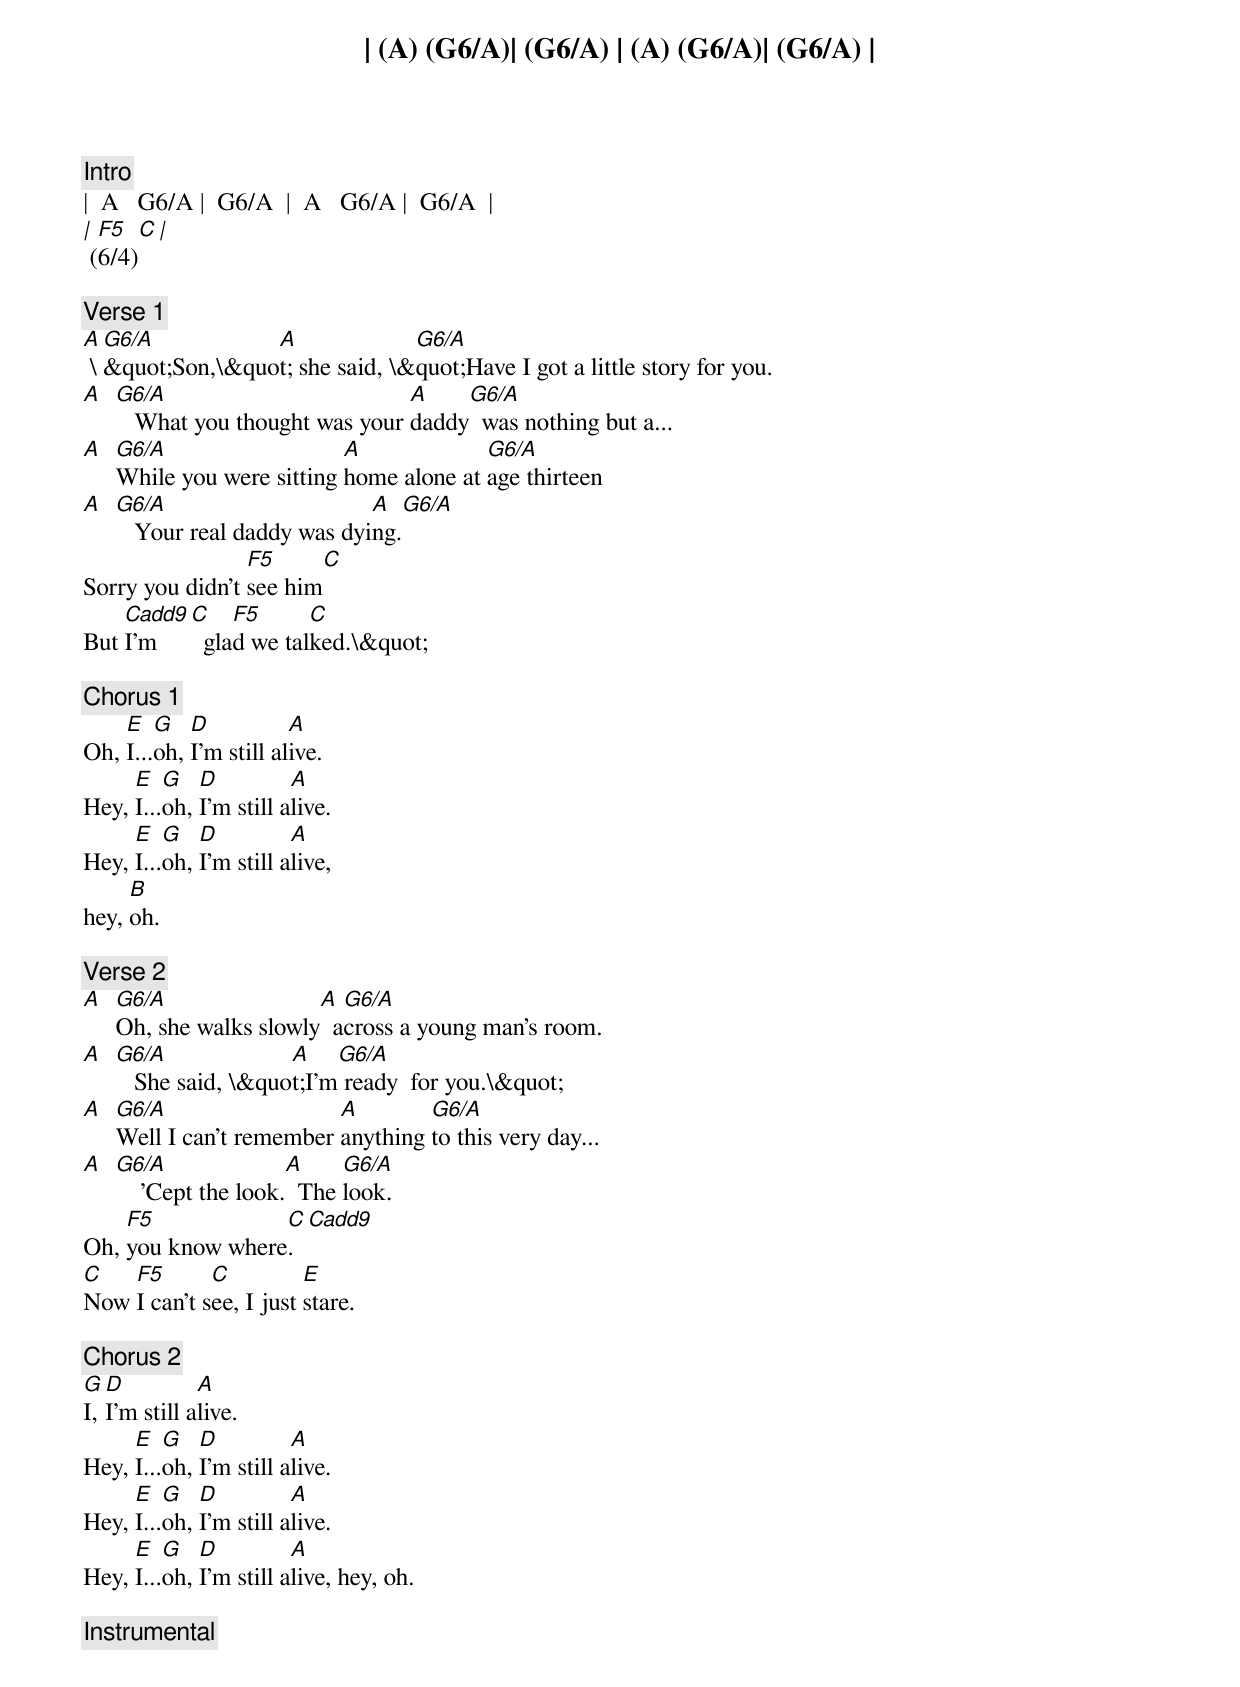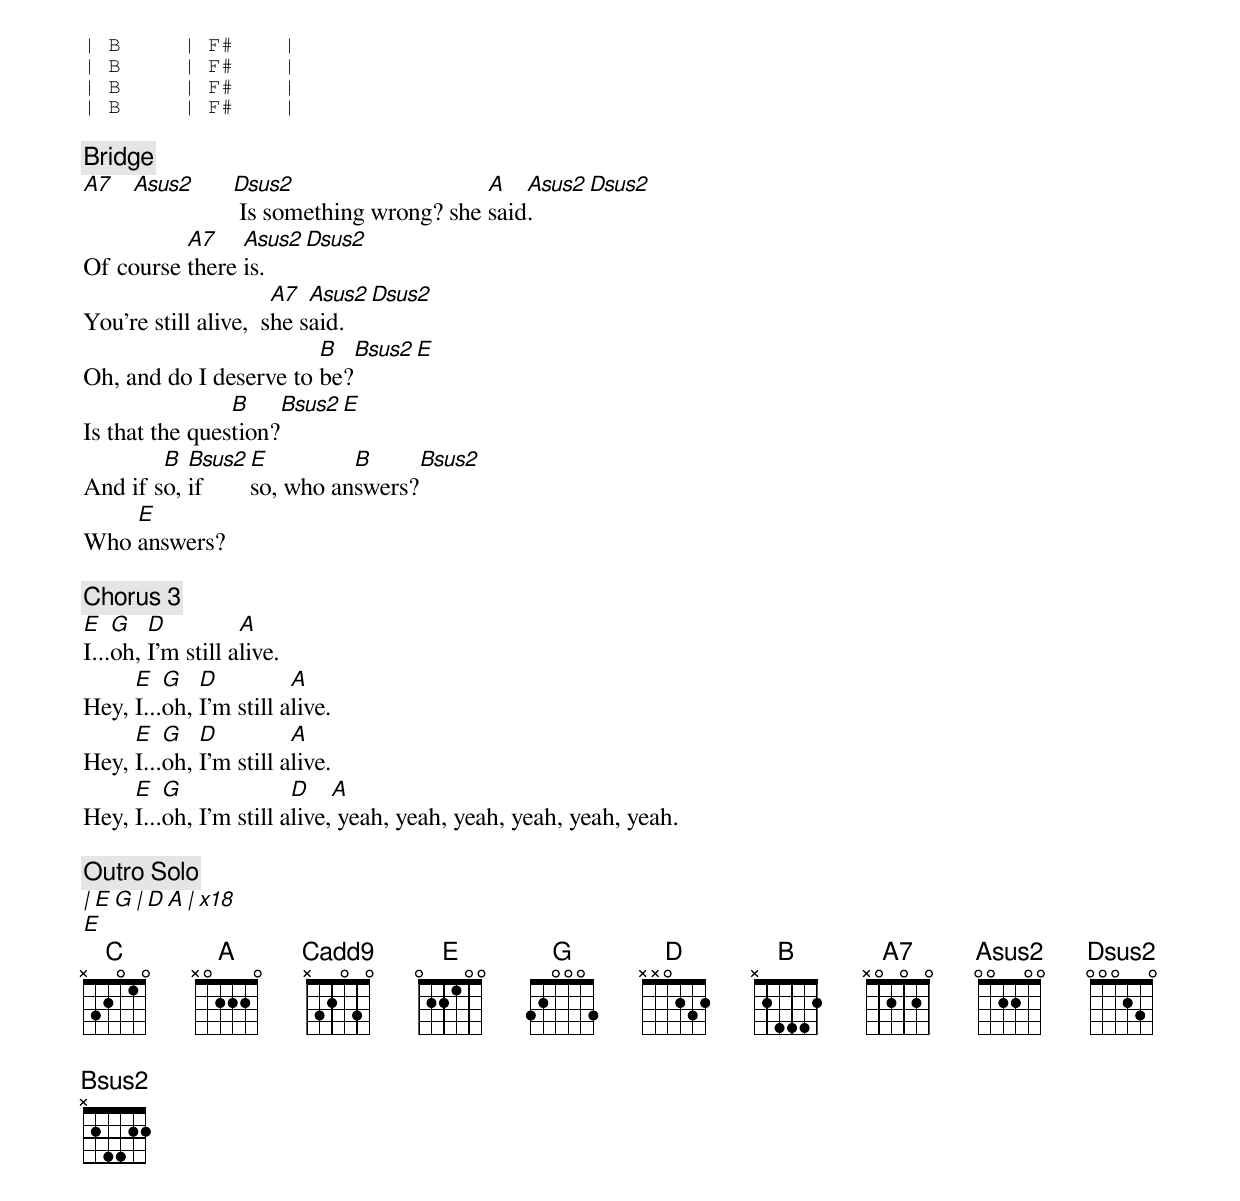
[Intro]
| (A) (G6/A)| (G6/A) | (A) (G6/A)| (G6/A) |
|  A   G6/A |  G6/A  |  A   G6/A |  G6/A  |
| F5  C        |
 (6/4)

[Verse 1]
A G6/A           A              G6/A
 \&quot;Son,\&quot; she said, \&quot;Have I got a little story for you.
A G6/A                         A    G6/A
     What you thought was your daddy  was nothing but a...
A G6/A                   A             G6/A
  While you were sitting home alone at age thirteen
A G6/A                      A   G6/A
     Your real daddy was dying.
                 F5      C
Sorry you didn't see him
    Cadd9 C    F5      C
But I'm     glad we talked.\&quot;

[Chorus 1]
    E   G   D           A
Oh, I...oh, I'm still alive.
     E   G   D          A
Hey, I...oh, I'm still alive.
     E   G   D          A
Hey, I...oh, I'm still alive,
     B
hey, oh.

[Verse 2]
A G6/A                A  G6/A
  Oh, she walks slowly  across a young man's room.
A G6/A              A    G6/A
     She said, \&quot;I'm ready  for you.\&quot;
A G6/A                  A        G6/A
  Well I can't remember anything to this very day...
A G6/A               A     G6/A
      'Cept the look.  The look.
    F5            C   Cadd9
Oh, you know where.
C   F5       C          E
Now I can't see, I just stare.

[Chorus 2]
G  D          A
I, I'm still alive.
     E   G   D          A
Hey, I...oh, I'm still alive.
     E   G   D          A
Hey, I...oh, I'm still alive.
     E   G   D          A
Hey, I...oh, I'm still alive, hey, oh.

[Instrumental]
| B     | F#    |
| B     | F#    |
| B     | F#    |
| B     | F#    |

[Bridge]
A7 Asus2 Dsus2                    A   Asus2 Dsus2
          Is something wrong? she said.
          A7    Asus2 Dsus2
Of course there is.
                      A7  Asus2 Dsus2
You're still alive,  she said.
                        B  Bsus2 E
Oh, and do I deserve to be?
                B    Bsus2 E
Is that the question?
        B  Bsus2 E         B     Bsus2
And if so, if    so, who answers?
    E
Who answers?

[Chorus 3]
E   G   D          A
I...oh, I'm still alive.
     E   G   D          A
Hey, I...oh, I'm still alive.
     E   G   D          A
Hey, I...oh, I'm still alive.
     E   G              D    A
Hey, I...oh, I'm still alive, yeah, yeah, yeah, yeah, yeah, yeah.

[Outro Solo]
| E  G  | D  A  | x18
  E
